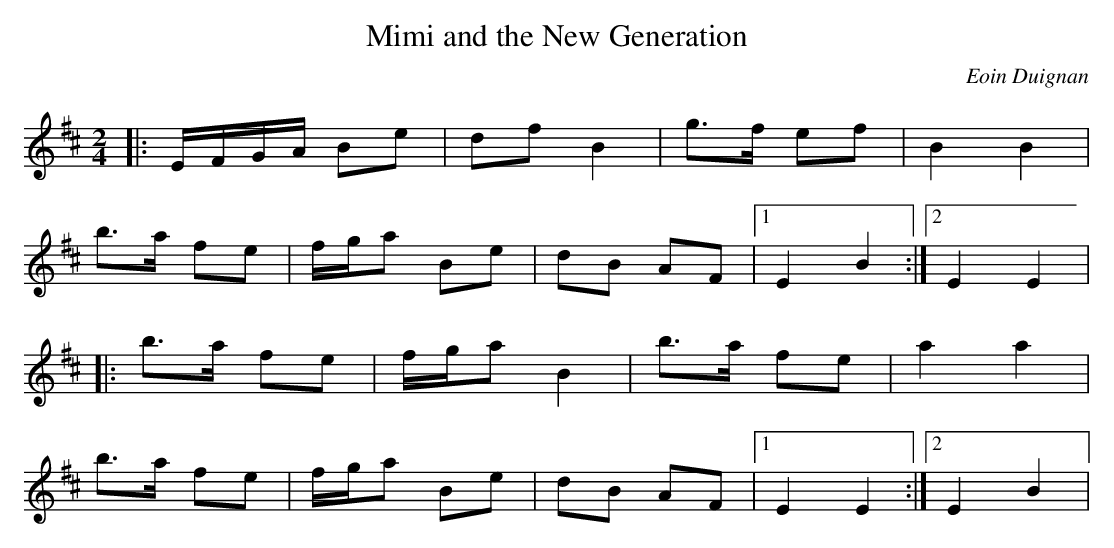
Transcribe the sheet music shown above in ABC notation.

X:1
T:Mimi and the New Generation
C:Eoin Duignan
M:2/4
L:1/8
K:EDor
|: E/F/G/A/ Be | df B2 | g>f ef | B2 B2 |
b>a fe | f/g/a Be | dB AF |1 E2 B2 :|2 E2 E2 |
|: b>a fe | f/g/a B2 | b>a fe | a2 a2 |
b>a fe | f/g/a Be | dB AF |1 E2 E2 :|2 E2 B2 |
